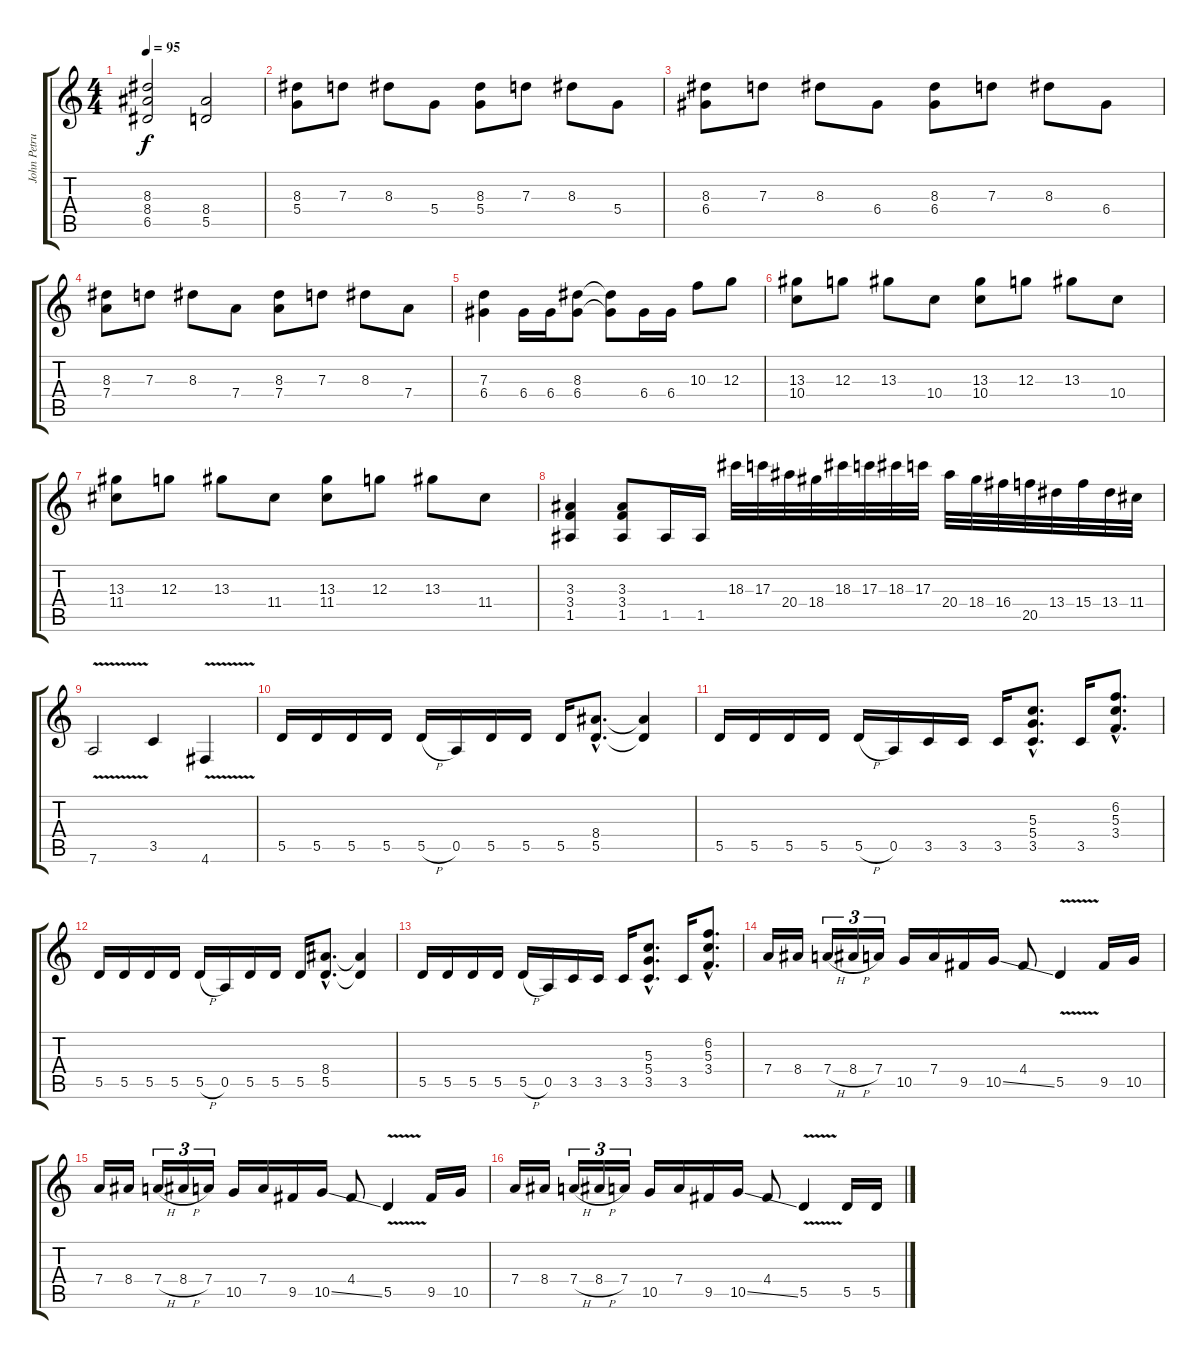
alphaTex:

\track ("John Petrucci" "John Petru") {instrument distortionguitar}
\staff {score tabs}
\tuning (E4 B3 G3 D3 A2 D2) {hide}
\ts (4 4)
\tempo 95
\clef g2
\ks c
(8.3 8.4 6.5).2{dy f} (8.4 5.5).2 |
(8.3 5.4).8 7.3.8 8.3.8 5.4.8 (8.3 5.4).8 7.3.8 8.3.8 5.4.8 |
(8.3 6.4).8 7.3.8 8.3.8 6.4.8 (8.3 6.4).8 7.3.8 8.3.8 6.4.8 |
(8.3 7.4).8 7.3.8 8.3.8 7.4.8 (8.3 7.4).8 7.3.8 8.3.8 7.4.8 |
(7.3 6.4).4 6.4.16 6.4.16 (8.3 6.4).8 (8.3{t} 6.4{t}).8 6.4.16 6.4.16 10.3.8 12.3.8 |
(13.3 10.4).8 12.3.8 13.3.8 10.4.8 (13.3 10.4).8 12.3.8 13.3.8 10.4.8 |
(13.3 11.4).8 12.3.8 13.3.8 11.4.8 (13.3 11.4).8 12.3.8 13.3.8 11.4.8 |
(3.3 3.4 1.5).4 (3.3 3.4 1.5).8 1.5.16 1.5.16 18.3.32 17.3.32 20.4.32 18.4.32 18.3.32 17.3.32 18.3.32 17.3.32 20.4.32 18.4.32 16.4.32 20.5.32 13.4.32 15.4.32 13.4.32 11.4.32 |
7.6{v}.2 3.5.4 4.6{v}.4 |
5.5.16 5.5.16 5.5.16 5.5.16 5.5{h}.16 0.5.16 5.5.16 5.5.16 5.5.16 (8.4{hac} 5.5{hac}).8{d} (8.4{t} 5.5{t}).4 |
5.5.16 5.5.16 5.5.16 5.5.16 5.5{h}.16 0.5.16 3.5.16 3.5.16 3.5.16 (5.3{hac} 5.4{hac} 3.5{hac}).8{d} 3.5.16 (6.2{hac} 5.3{hac} 3.4{hac}).8{d} |
5.5.16 5.5.16 5.5.16 5.5.16 5.5{h}.16 0.5.16 5.5.16 5.5.16 5.5.16 (8.4{hac} 5.5{hac}).8{d} (8.4{t} 5.5{t}).4 |
5.5.16 5.5.16 5.5.16 5.5.16 5.5{h}.16 0.5.16 3.5.16 3.5.16 3.5.16 (5.3{hac} 5.4{hac} 3.5{hac}).8{d} 3.5.16 (6.2{hac} 5.3{hac} 3.4{hac}).8{d} |
7.4.16 8.4.16 7.4{h}.16{tu (3 2)} 8.4{h}.16{tu (3 2)} 7.4.16{tu (3 2)} 10.5.16 7.4.16 9.5.16 10.5{ss}.16 4.4.8 5.5{v}.4 9.5.16 10.5.16 |
7.4.16 8.4.16 7.4{h}.16{tu (3 2)} 8.4{h}.16{tu (3 2)} 7.4.16{tu (3 2)} 10.5.16 7.4.16 9.5.16 10.5{ss}.16 4.4.8 5.5{v}.4 9.5.16 10.5.16 |
7.4.16 8.4.16 7.4{h}.16{tu (3 2)} 8.4{h}.16{tu (3 2)} 7.4.16{tu (3 2)} 10.5.16 7.4.16 9.5.16 10.5{ss}.16 4.4.8 5.5{v}.4 5.5.16 5.5.16
